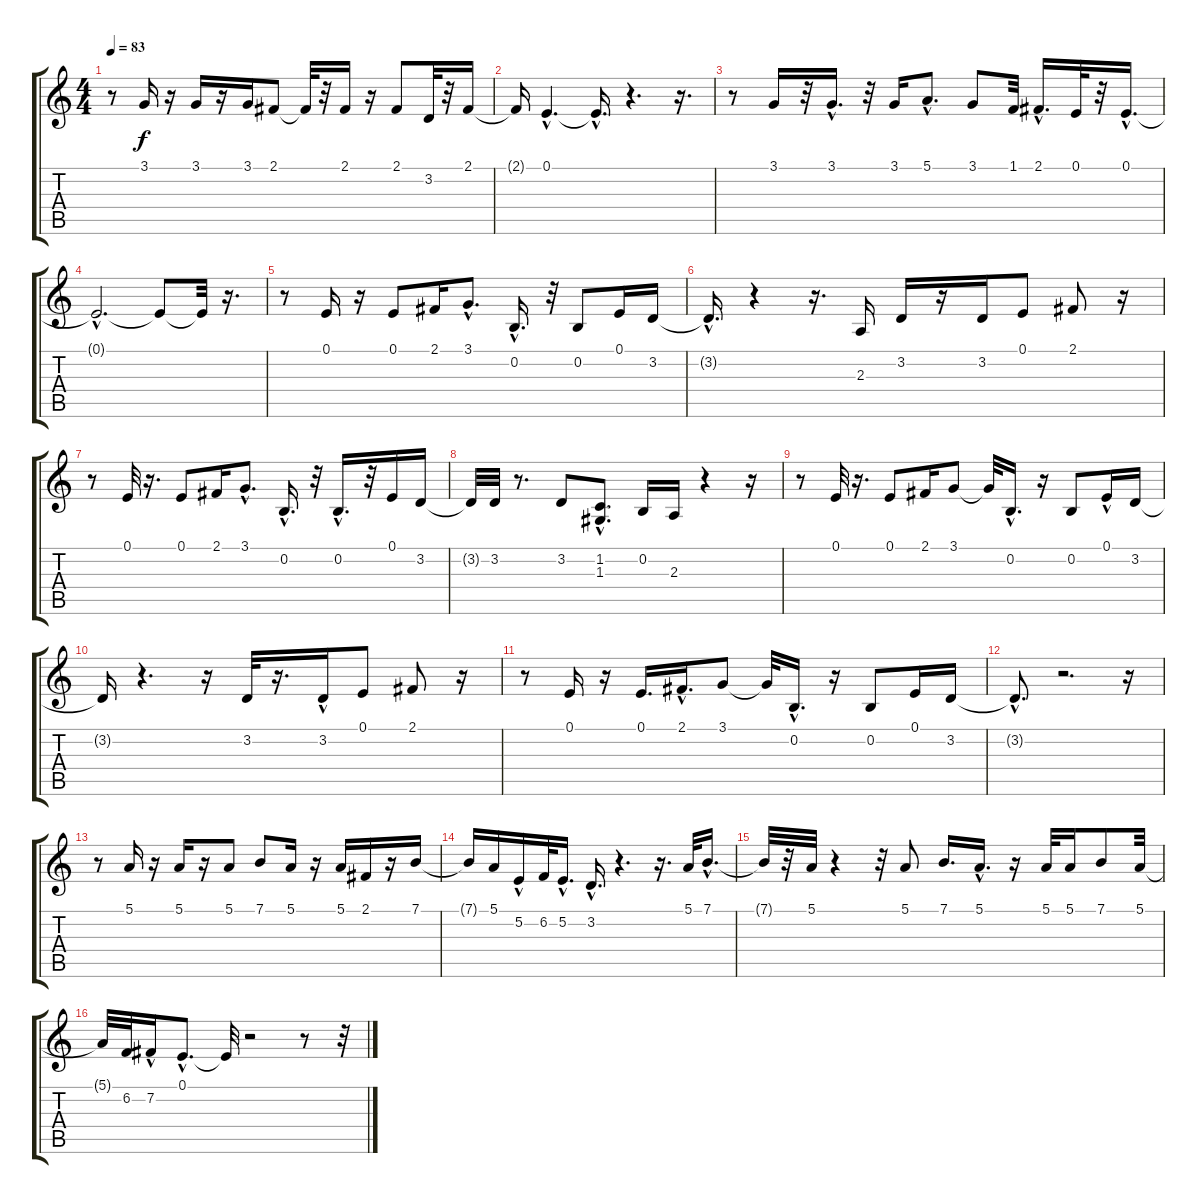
\track "" {instrument oboe}
\staff {score tabs}
\tuning (E4 B3 G3 D3 A2 E2) {hide}
\ts (4 4)
\tempo 83
\clef g2
\ks c
r.8{dy f} 3.1.16 r.16 3.1.16 r.16 3.1.16 2.1.8 2.1{t}.32 r.32 2.1.16 r.16 2.1.8 3.2.32 r.32 2.1.16 |
2.1{t}.16 0.1{hac}.4{d} 0.1{hac t}.16{d} r.4{d} r.16{d} |
r.8 3.1.16 r.32 3.1{hac}.16{d} r.32 3.1.16 5.1{hac}.8{d} 3.1.8 1.1.32 2.1{hac}.16{d} 0.1.32 r.32 0.1{hac}.16{d} |
0.1{hac t}.2{d} 0.1{t}.8 0.1{t}.32 r.16{d} |
r.8 0.1.16 r.16 0.1.8 2.1.16 3.1{hac}.8{d} 0.2{hac}.16{d} r.32 0.2.8 0.1.16 3.2.16 |
3.2{hac t}.16{d} r.4 r.16{d} 2.3.16 3.2.16 r.16 3.2.16 0.1.8 2.1.8 r.16 |
r.8 0.1.32 r.16{d} 0.1.8 2.1.16 3.1{hac}.8{d} 0.2{hac}.16{d} r.32 0.2{hac}.16{d} r.32 0.1.16 3.2.16 |
3.2{t}.32 3.2.32 r.8{d} 3.2.8 (1.2 1.3{hac}).8{d} 0.2.16 2.3.16 r.4 r.16 |
r.8 0.1.32 r.16{d} 0.1.8 2.1.16 3.1.8 3.1{t}.32 0.2{hac}.16{d} r.16 0.2.8 0.1{hac}.16 3.2.16 |
3.2{t}.16 r.4{d} r.16 3.2.32 r.16{d} 3.2{hac}.16 0.1.8 2.1.8 r.16 |
r.8 0.1.16 r.16 0.1.16{d} 2.1{hac}.16{d} 3.1.8 3.1{t}.32 0.2{hac}.16{d} r.16 0.2.8 0.1.16 3.2.16 |
3.2{hac t}.8{d} r.2{d} r.16 |
r.8 5.1.16 r.16 5.1.16 r.16 5.1.8 7.1.8 5.1.16 r.16 5.1.16 2.1.16 r.16 7.1.16 |
7.1{t}.16 5.1.16 5.2{hac}.16 6.2.32 5.2{hac}.16{d} 3.2{hac}.16{d} r.4{d} r.16{d} 5.1.32 7.1{hac}.16{d} |
7.1{t}.32 r.32 5.1.32 r.4 r.32 5.1.8 7.1.16{d} 5.1{hac}.16{d} r.16 5.1.32 5.1.16 7.1.8 5.1.32 |
5.1{t}.32 6.2.32 7.2{hac}.16 0.1{hac}.8{d} 0.1{t}.32 r.2 r.8 r.32
